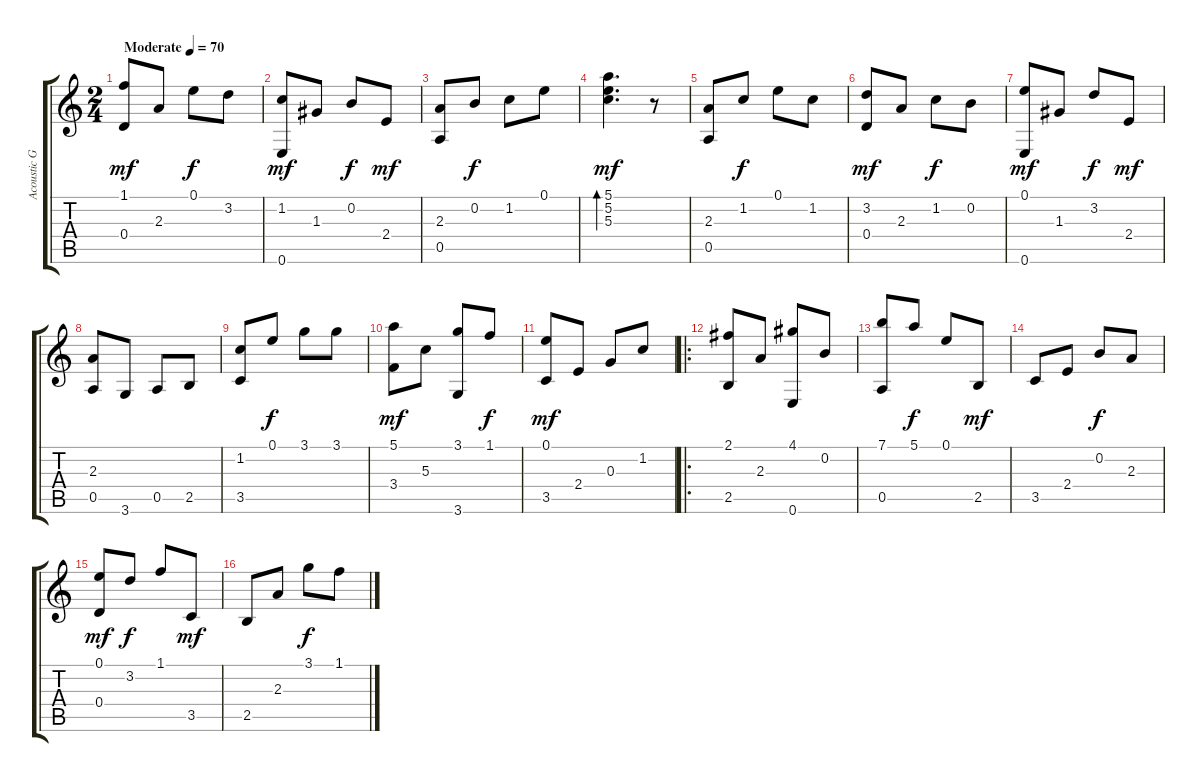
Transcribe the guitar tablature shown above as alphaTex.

\track ("Acoustic Guitar" "Acoustic G") {instrument acousticguitarnylon}
\staff {score tabs}
\tuning (E4 B3 G3 D3 A2 E2) {hide}
\ts (2 4)
\tempo (70 "Moderate")
\clef g2
\ks c
(1.1 0.4).8{dy mf instrument acousticguitarnylon} 2.3.8 0.1.8{dy f} 3.2.8 |
(1.2 0.6).8{dy mf} 1.3.8 0.2.8{dy f} 2.4.8{dy mf} |
(2.3 0.5).8 0.2.8{dy f} 1.2.8 0.1.8 |
(5.1 5.2 5.3).4{d bd 120 dy mf} r.8 |
(2.3 0.5).8 1.2.8{dy f} 0.1.8 1.2.8 |
(3.2 0.4).8{dy mf} 2.3.8 1.2.8{dy f} 0.2.8 |
(0.1 0.6).8{dy mf} 1.3.8 3.2.8{dy f} 2.4.8{dy mf} |
(2.3 0.5).8 3.6.8 0.5.8 2.5.8 |
(1.2 3.5).8 0.1.8{dy f} 3.1.8 3.1.8 |
(5.1 3.4).8{dy mf} 5.3.8 (3.1 3.6).8 1.1.8{dy f} |
(0.1 3.5).8{dy mf} 2.4.8 0.3.8 1.2.8 |
\ro
(2.1 2.5).8 2.3.8 (4.1 0.6).8 0.2.8 |
(7.1 0.5).8 5.1.8{dy f} 0.1.8 2.5.8{dy mf} |
3.5.8 2.4.8 0.2.8{dy f} 2.3.8 |
(0.1 0.4).8{dy mf} 3.2.8{dy f} 1.1.8 3.5.8{dy mf} |
2.5.8 2.3.8 3.1.8{dy f} 1.1.8
